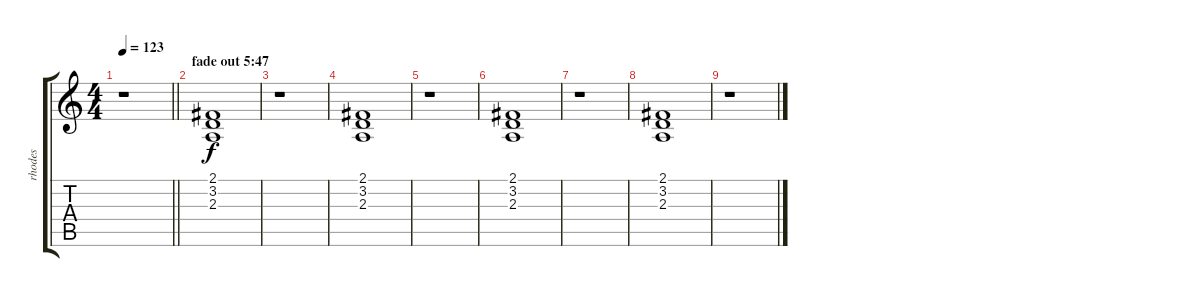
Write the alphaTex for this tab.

\track ("rhodes" "rhodes") {instrument electricpiano2}
\staff {score tabs}
\tuning (E4 B3 G3 D3 A2 E2) {hide}
\ts (4 4)
\tempo 123
\clef g2
\barLineRight lightlight
\ks c
r.1{dy f} |
\section ("" "fade out 5:47")
(2.1 3.2 2.3).1 |
r.1 |
(2.1 3.2 2.3).1 |
r.1 |
(2.1 3.2 2.3).1 |
r.1 |
(2.1 3.2 2.3).1 |
r.1
